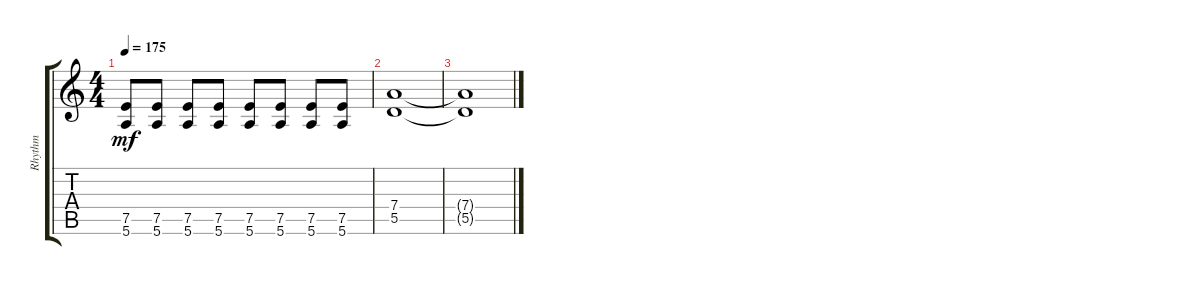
\track ("Rhythm" "Rhythm") {instrument overdrivenguitar}
\staff {score tabs}
\tuning (E4 B3 G3 D3 A2 E2) {hide}
\ts (4 4)
\tempo 175
\clef g2
\ks c
(7.5{t} 5.6{t}).8{dy mf} (7.5 5.6).8 (7.5 5.6).8 (7.5 5.6).8 (7.5 5.6).8 (7.5 5.6).8 (7.5 5.6).8 (7.5 5.6).8 |
(7.4 5.5).1 |
(7.4{t} 5.5{t}).1
